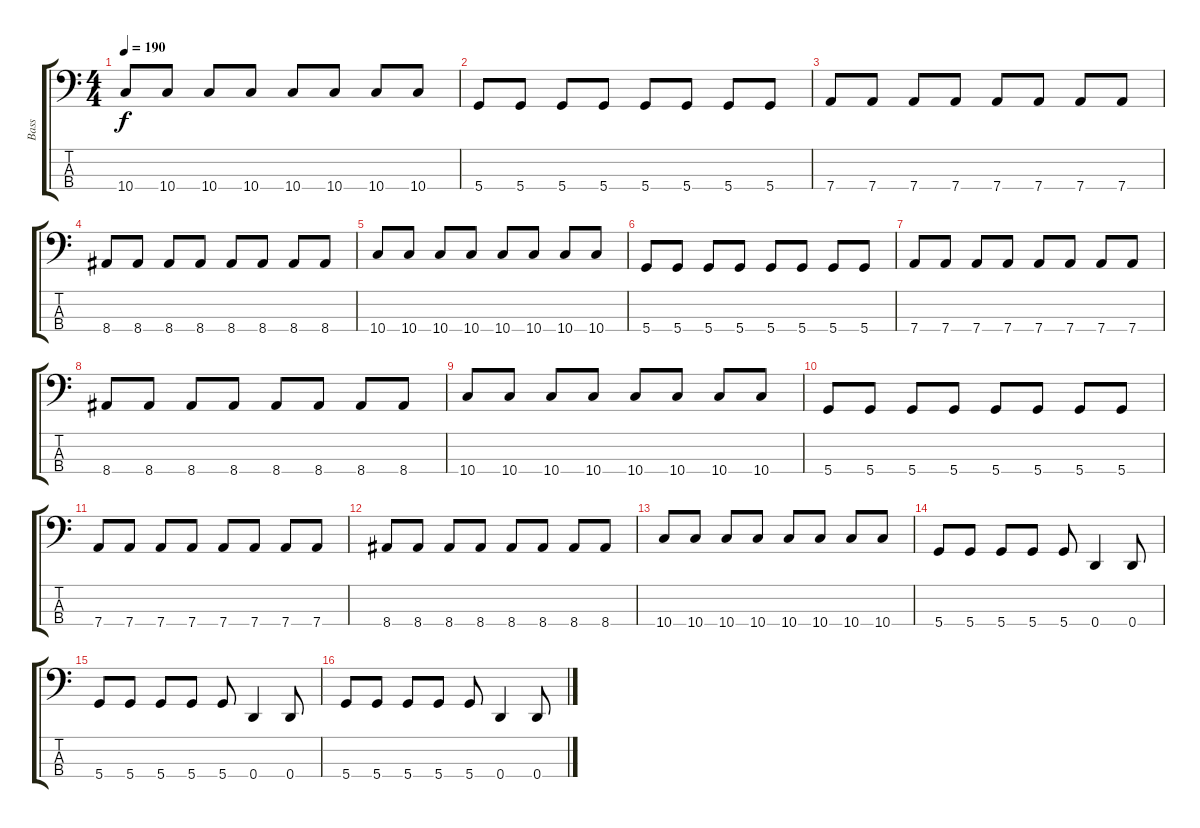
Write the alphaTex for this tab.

\track ("Bass" "Bass") {instrument electricbassfinger}
\staff {score tabs}
\tuning (G2 D2 A1 D1) {hide}
\ts (4 4)
\tempo 190
\clef f4
\ks c
10.4.8{dy f} 10.4.8 10.4.8 10.4.8 10.4.8 10.4.8 10.4.8 10.4.8 |
5.4.8 5.4.8 5.4.8 5.4.8 5.4.8 5.4.8 5.4.8 5.4.8 |
7.4.8 7.4.8 7.4.8 7.4.8 7.4.8 7.4.8 7.4.8 7.4.8 |
8.4.8 8.4.8 8.4.8 8.4.8 8.4.8 8.4.8 8.4.8 8.4.8 |
10.4.8 10.4.8 10.4.8 10.4.8 10.4.8 10.4.8 10.4.8 10.4.8 |
5.4.8 5.4.8 5.4.8 5.4.8 5.4.8 5.4.8 5.4.8 5.4.8 |
7.4.8 7.4.8 7.4.8 7.4.8 7.4.8 7.4.8 7.4.8 7.4.8 |
8.4.8 8.4.8 8.4.8 8.4.8 8.4.8 8.4.8 8.4.8 8.4.8 |
10.4.8 10.4.8 10.4.8 10.4.8 10.4.8 10.4.8 10.4.8 10.4.8 |
5.4.8 5.4.8 5.4.8 5.4.8 5.4.8 5.4.8 5.4.8 5.4.8 |
7.4.8 7.4.8 7.4.8 7.4.8 7.4.8 7.4.8 7.4.8 7.4.8 |
8.4.8 8.4.8 8.4.8 8.4.8 8.4.8 8.4.8 8.4.8 8.4.8 |
10.4.8 10.4.8 10.4.8 10.4.8 10.4.8 10.4.8 10.4.8 10.4.8 |
5.4.8 5.4.8 5.4.8 5.4.8 5.4.8 0.4.4 0.4.8 |
5.4.8 5.4.8 5.4.8 5.4.8 5.4.8 0.4.4 0.4.8 |
5.4.8 5.4.8 5.4.8 5.4.8 5.4.8 0.4.4 0.4.8
